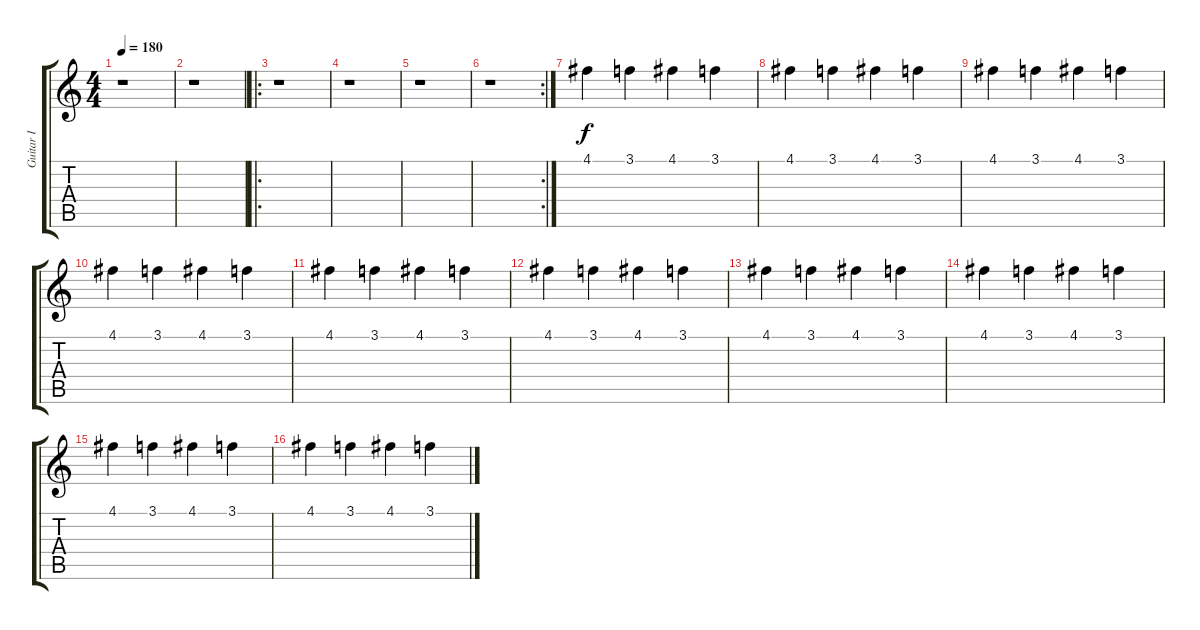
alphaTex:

\track ("Guitar I" "Guitar I") {instrument distortionguitar}
\staff {score tabs}
\tuning (D4 A3 F3 C3 G2 D2) {hide}
\ts (4 4)
\tempo 180
\clef g2
\ks c
r.1{dy f} |
r.1 |
\ro
r.1 |
r.1 |
r.1 |
\rc 2
r.1{volume 0} |
4.1.4{volume 13} 3.1.4 4.1.4 3.1.4 |
4.1.4 3.1.4 4.1.4 3.1.4 |
4.1.4 3.1.4 4.1.4 3.1.4 |
4.1.4 3.1.4 4.1.4 3.1.4 |
4.1.4 3.1.4 4.1.4 3.1.4 |
4.1.4 3.1.4 4.1.4 3.1.4 |
4.1.4 3.1.4 4.1.4 3.1.4 |
4.1.4 3.1.4 4.1.4 3.1.4 |
4.1.4 3.1.4 4.1.4 3.1.4 |
4.1.4 3.1.4 4.1.4 3.1.4
